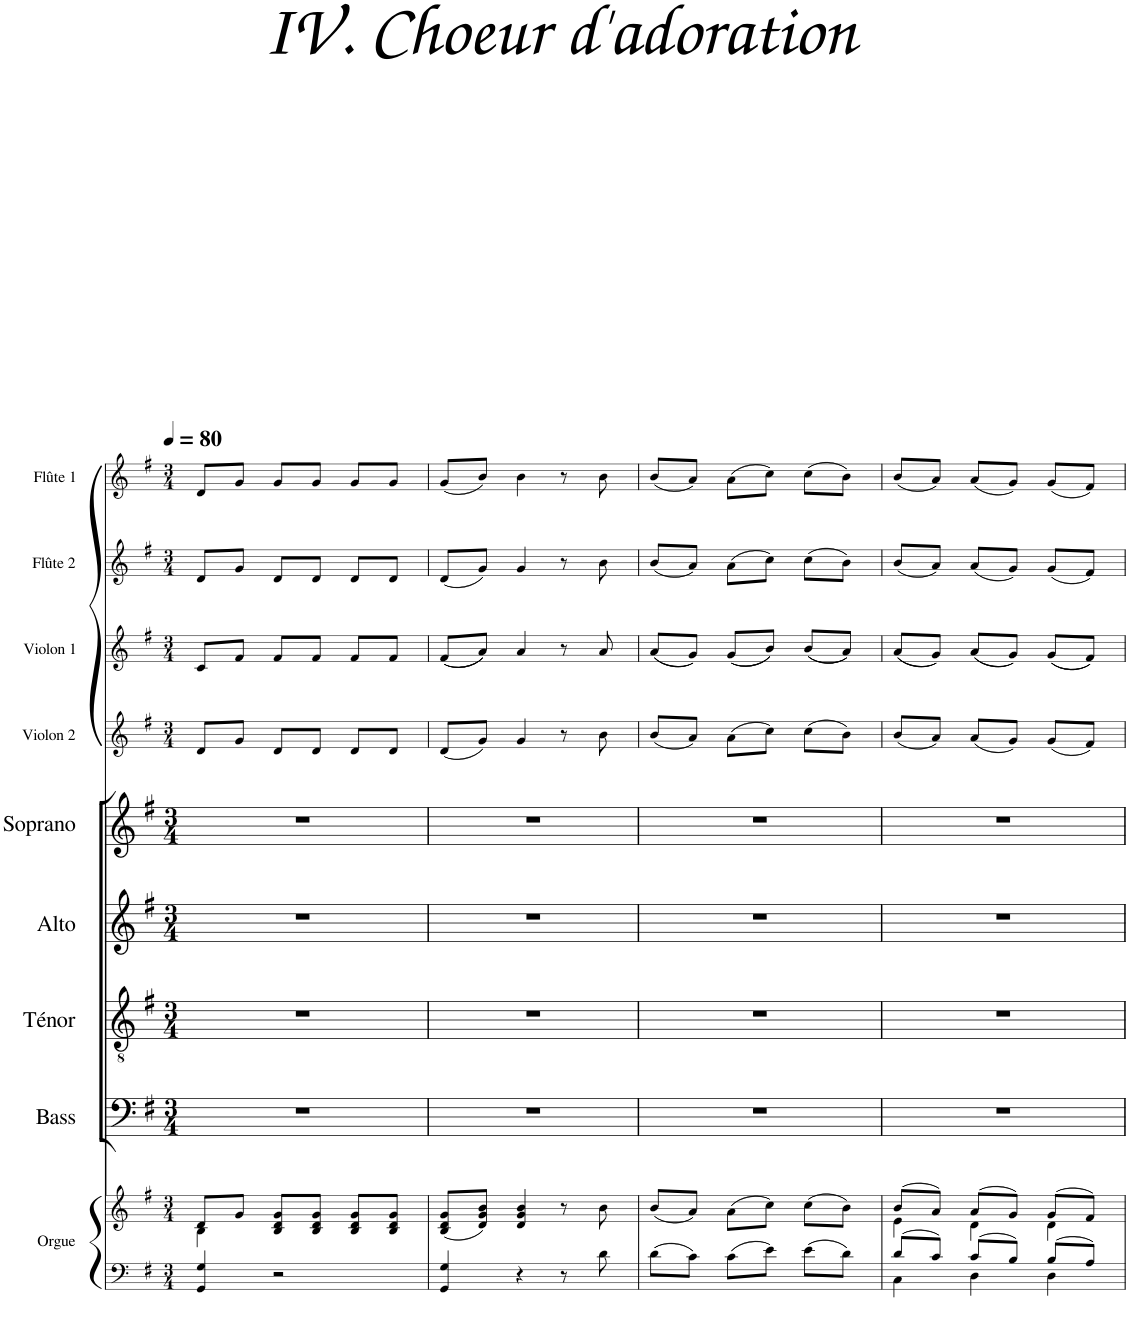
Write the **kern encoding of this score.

**kern	**kern	**kern	**kern	**kern	**kern
*part5	*part5	*part4	*part3	*part2	*part1
*staff6	*staff5	*staff4	*staff3	*staff2	*staff1
*I"Orgue	*	*I"Violon 2	*I"Violon 1	*I"Flûte 2	*I"Flûte 1
*I'Org.	*	*I'Vln.2	*I'Vln.1	*I'Fl.2	*I'Fl.1
*stria5	*stria5	*stria5	*stria5	*stria5	*stria5
*clefF4	*clefG2	*clefG2	*clefG2	*clefG2	*clefG2
*k[f#]	*k[f#]	*k[f#]	*k[f#]	*k[f#]	*k[f#]
*M3/4	*M3/4	*M3/4	*M3/4	*M3/4	*M3/4
*MM80	*MM80	*MM80	*MM80	*MM80	*MM80
=1	=1	=1	=1	=1	=1
*	*^	*	*	*	*
4GG/ 4G/	8d/L	4B\	8d/L	8c/L	8d/L	8d/L
.	8g/J	.	8g/J	8f#/J	8g/J	8g/J
2r	8B/ 8d/ 8g/L	2ryy	8d/L	8f#/L	8d/L	8g/L
.	8B/ 8d/ 8g/J	.	8d/J	8f#/J	8d/J	8g/J
.	8B/ 8d/ 8g/L	.	8d/L	8f#/L	8d/L	8g/L
.	8B/ 8d/ 8g/J	.	8d/J	8f#/J	8d/J	8g/J
*	*v	*v	*	*	*	*
=2	=2	=2	=2	=2	=2
4GG/ 4G/	(8B/ 8d/ 8g/L	(8d/L	((8f#/L	(8d/L	(8g/L
.	8d/ 8g/ 8b/J)	8g/J)	8a/J))	8g/J)	8b/J)
4r	4d/ 4g/ 4b/	4g/	4a/	4g/	4b\
8r	8r	8r	8r	8r	8r
8d\	8b\	8b\	8a/	8b\	8b\
=3	=3	=3	=3	=3	=3
8d\L	(8b/L	(8b/L	((8a/L	(8b/L	(8b/L
8c\J	8a/J)	8a/J)	8g/J))	8a/J)	8a/J)
8c\L	(8a\L	(8a\L	((8g/L	(8a\L	(8a\L
8e\J	8cc\J)	8cc\J)	8b/J))	8cc\J)	8cc\J)
8e\L	(8cc\L	(8cc\L	((8b/L	(8cc\L	(8cc\L
8d\J	8b\J)	8b\J)	8a/J))	8b\J)	8b\J)
=4	=4	=4	=4	=4	=4
*^	*^	*	*	*	*
8d/L	4C\	(8b/L	4e\	(8b/L	((8a/L	(8b/L	(8b/L
8c/J	.	8a/J)	.	8a/J)	8g/J))	8a/J)	8a/J)
8c/L	4D\	(8a/L	4d\	(8a/L	((8a/L	(8a/L	(8a/L
8B/J	.	8g/J)	.	8g/J)	8g/J))	8g/J)	8g/J)
8B/L	4D\	(8g/L	4d\	(8g/L	((8g/L	(8g/L	(8g/L
8A/J	.	8f#/J)	.	8f#/J)	8f#/J))	8f#/J)	8f#/J)
*v	*v	*	*	*	*	*	*
*	*v	*v	*	*	*	*
=	=	=	=	=	=
*-	*-	*-	*-	*-	*-
